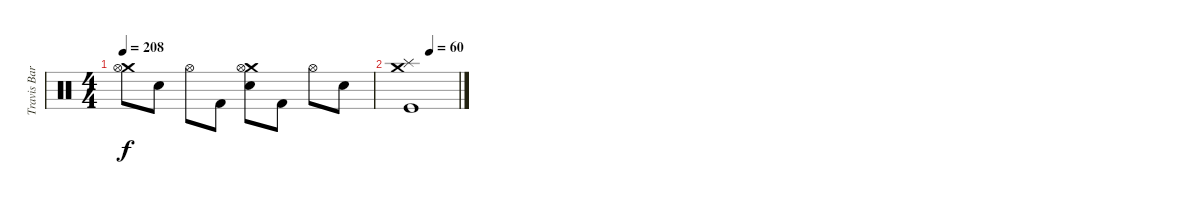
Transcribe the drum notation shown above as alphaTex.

\track ("Travis Barker - Drums" "Travis Bar") {instrument percussion}
\staff {score}
\articulation defaults
\ts (4 4)
\tempo 208
\clef neutral
\ks c
("Crash medium (hit)" "Hi-Hat (open)").8{dy f} "Electric Snare (hit)".8 "Hi-Hat (open)".8 "Kick (hit) 2".8 ("Crash medium (hit)" "Hi-Hat (open)" "Electric Snare (hit)").8 "Kick (hit) 2".8 "Hi-Hat (open)".8 "Electric Snare (hit)".8 |
\tempo (60 0.5)
("Crash medium (hit)" "Splash (hit)" "Kick (hit)").1
